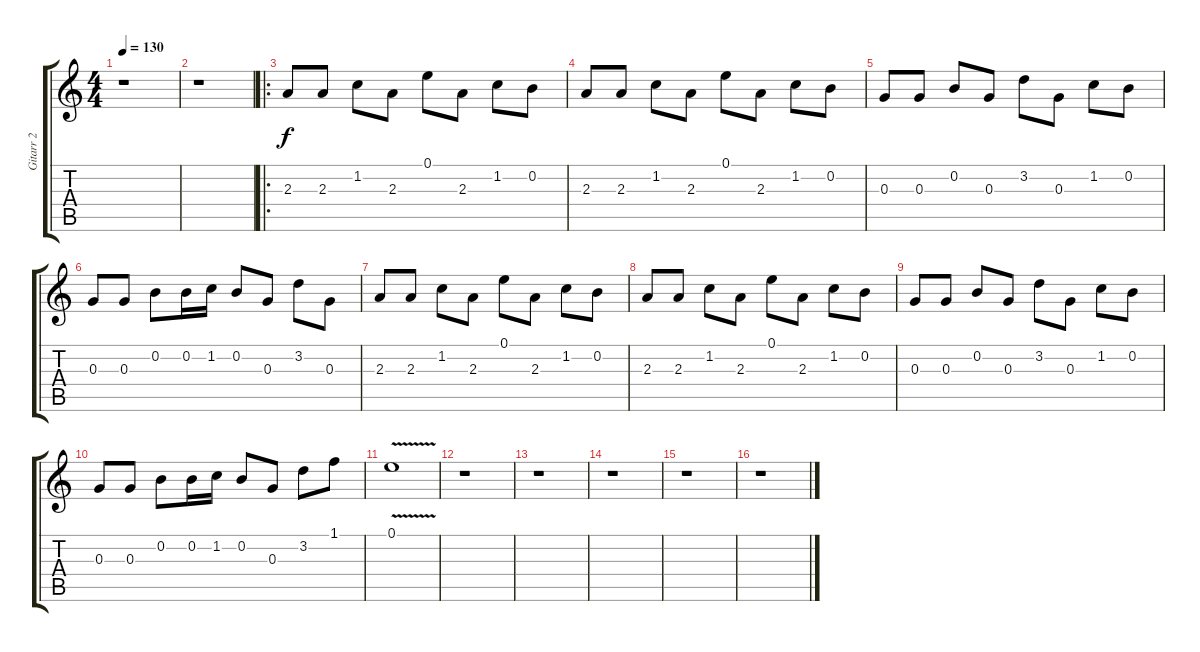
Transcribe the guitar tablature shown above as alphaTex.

\track ("Gitarr 2" "Gitarr 2") {instrument overdrivenguitar}
\staff {score tabs}
\tuning (E4 B3 G3 D3 A2 E2) {hide}
\ts (4 4)
\tempo 130
\clef g2
\ks c
r.1{dy f instrument overdrivenguitar} |
r.1 |
\ro
2.3.8 2.3.8 1.2.8 2.3.8 0.1.8 2.3.8 1.2.8 0.2.8 |
2.3.8 2.3.8 1.2.8 2.3.8 0.1.8 2.3.8 1.2.8 0.2.8 |
0.3.8 0.3.8 0.2.8 0.3.8 3.2.8 0.3.8 1.2.8 0.2.8 |
0.3.8 0.3.8 0.2.8 0.2.16 1.2.16 0.2.8 0.3.8 3.2.8 0.3.8 |
2.3.8 2.3.8 1.2.8 2.3.8 0.1.8 2.3.8 1.2.8 0.2.8 |
2.3.8 2.3.8 1.2.8 2.3.8 0.1.8 2.3.8 1.2.8 0.2.8 |
0.3.8 0.3.8 0.2.8 0.3.8 3.2.8 0.3.8 1.2.8 0.2.8 |
0.3.8 0.3.8 0.2.8 0.2.16 1.2.16 0.2.8 0.3.8 3.2.8 1.1.8 |
0.1{v}.1 |
r.1 |
r.1 |
r.1 |
r.1 |
r.1
